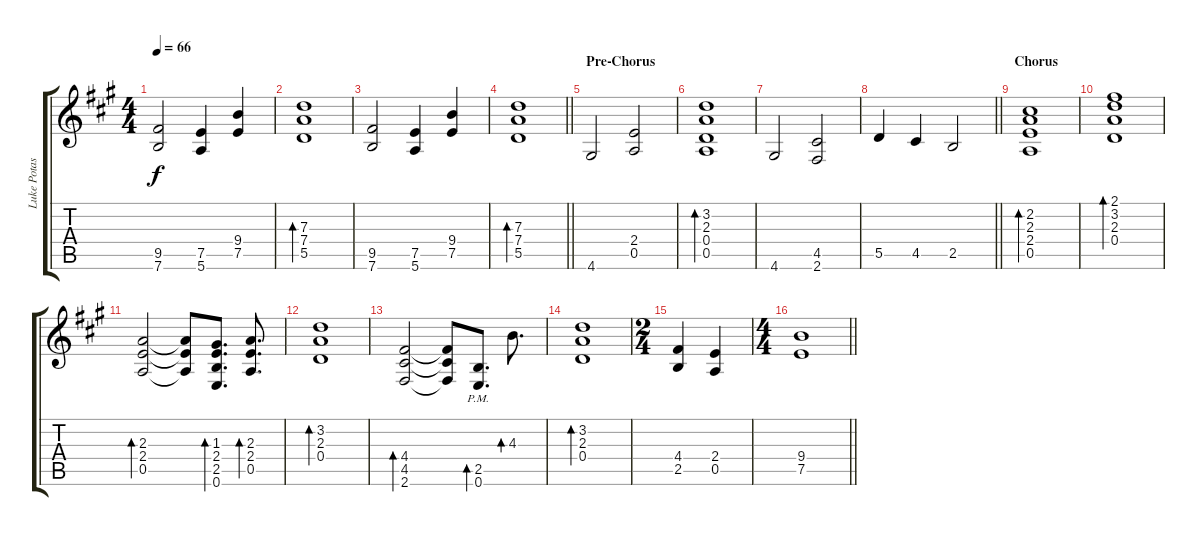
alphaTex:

\track ("Luke Potashnick Rhythm" "Luke Potas") {instrument electricguitarjazz}
\staff {score tabs}
\tuning (E4 B3 G3 D3 A2 E2) {hide}
\ts (4 4)
\tempo 66
\clef g2
\ks f#minor
(9.5 7.6).2{dy f} (7.5 5.6).4 (9.4 7.5).4 |
(7.3 7.4 5.5).1{bd 30} |
(9.5 7.6).2 (7.5 5.6).4 (9.4 7.5).4 |
\barLineRight lightlight
(7.3 7.4 5.5).1{bd 30} |
\section ("" "Pre-Chorus")
4.6.2 (2.4 0.5).2 |
(3.2 2.3 0.4 0.5).1{bd 30} |
4.6.2 (4.5 2.6).2 |
\barLineRight lightlight
5.5.4 4.5.4 2.5.2 |
\section ("" "Chorus")
(2.2 2.3 2.4 0.5).1{bd 30} |
(2.1 3.2 2.3 0.4).1{bd 30} |
(2.3 2.4 0.5).2{bd 120} (2.3{t} 2.4{t} 0.5{t}).8 (1.3 2.4 2.5 0.6).8{d bd 30} (2.3 2.4 0.5).8{d bd 30} |
(3.2 2.3 0.4).1{bd 120} |
(4.4 4.5 2.6).2{bd 120} (4.4{t} 4.5{t} 2.6{t}).8 (2.5{pm} 0.6{pm}).8{d bd 30} 4.3.8{d bd 30} |
(3.2 2.3 0.4).1{bd 120} |
\ts (2 4)
(4.4 2.5).4 (2.4 0.5).4 |
\ts (4 4)
\barLineRight lightlight
(9.4 7.5).1
